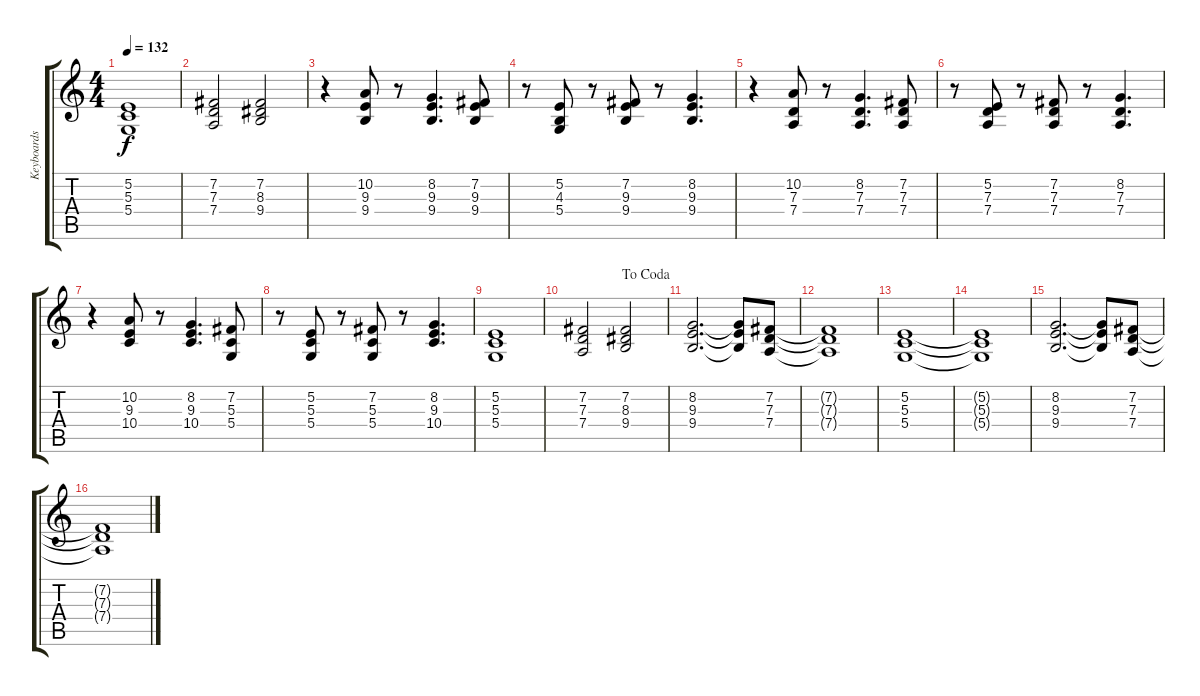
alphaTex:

\track ("Keyboards 1" "Keyboards ") {instrument lead1square}
\staff {score tabs}
\tuning (E4 B3 G3 D3 A2 E2) {hide}
\ts (4 4)
\tempo 132
\clef g2
\ks c
(5.2 5.3 5.4).1{dy f} |
(7.2 7.3 7.4).2 (7.2 8.3 9.4).2 |
r.4 (10.2 9.3 9.4).8 r.8 (8.2 9.3 9.4).4{d} (7.2 9.3 9.4).8 |
r.8 (5.2 4.3 5.4).8 r.8 (7.2 9.3 9.4).8 r.8 (8.2 9.3 9.4).4{d} |
r.4 (10.2 7.3 7.4).8 r.8 (8.2 7.3 7.4).4{d} (7.2 7.3 7.4).8 |
r.8 (5.2 7.3 7.4).8 r.8 (7.2 7.3 7.4).8 r.8 (8.2 7.3 7.4).4{d} |
r.4 (10.2 9.3 10.4).8 r.8 (8.2 9.3 10.4).4{d} (7.2 5.3 5.4).8 |
r.8 (5.2 5.3 5.4).8 r.8 (7.2 5.3 5.4).8 r.8 (8.2 9.3 10.4).4{d} |
(5.2 5.3 5.4).1 |
\jump dacoda
(7.2 7.3 7.4).2 (7.2 8.3 9.4).2 |
(8.2 9.3 9.4).2{d} (8.2{t} 9.3{t} 9.4{t}).8 (7.2 7.3 7.4).8 |
(7.2{t} 7.3{t} 7.4{t}).1 |
(5.2 5.3 5.4).1 |
(5.2{t} 5.3{t} 5.4{t}).1 |
(8.2 9.3 9.4).2{d} (8.2{t} 9.3{t} 9.4{t}).8 (7.2 7.3 7.4).8 |
(7.2{t} 7.3{t} 7.4{t}).1
